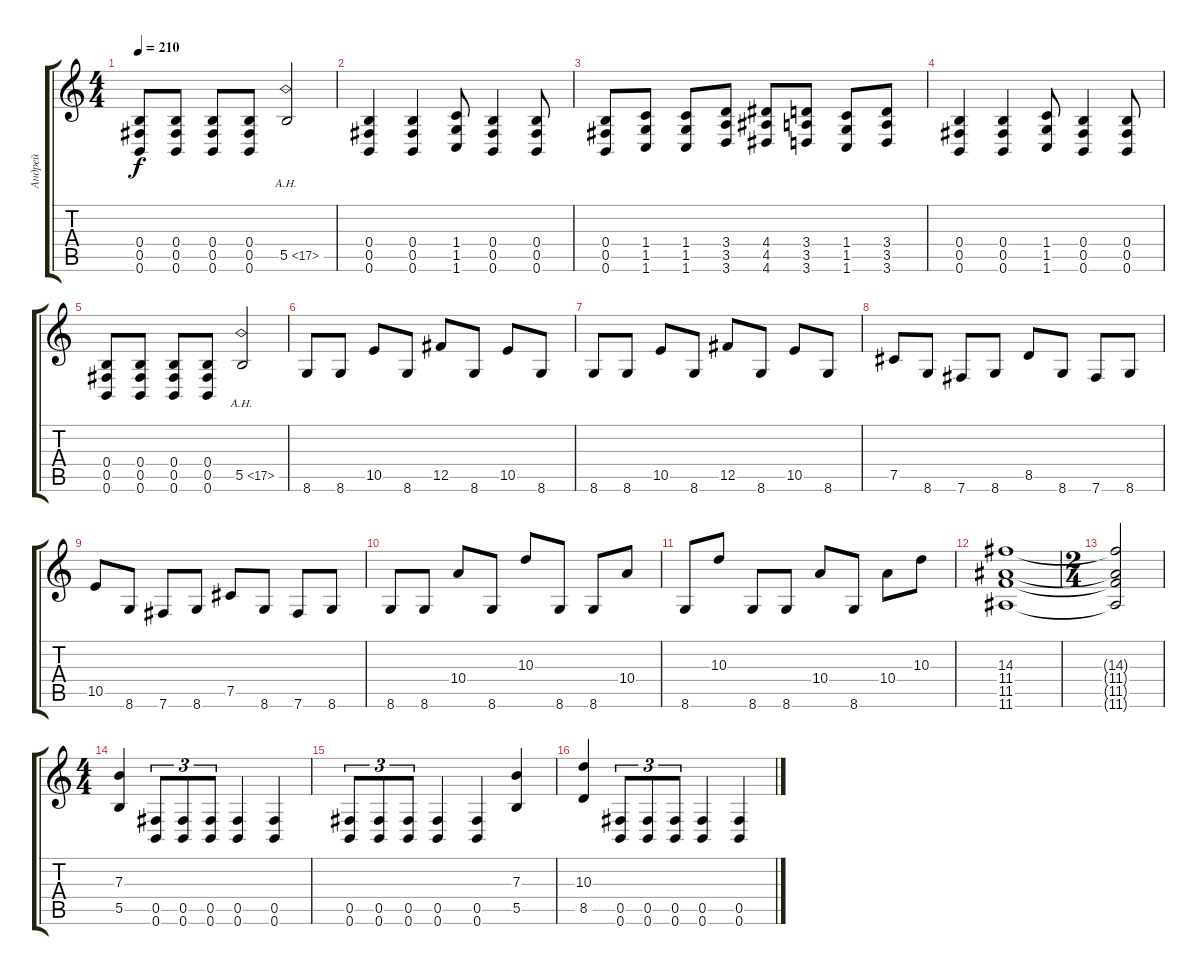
\track ("Андрей" "Андрей") {instrument overdrivenguitar}
\staff {score tabs}
\tuning (Db4 Ab3 E3 B2 Gb2 B1) {hide}
\ts (4 4)
\tempo 210
\clef g2
\ks c
(0.4 0.5 0.6).8{dy f} (0.4 0.5 0.6).8 (0.4 0.5 0.6).8 (0.4 0.5 0.6).8 5.5{ah 12}.2 |
(0.4 0.5 0.6).4 (0.4 0.5 0.6).4 (1.4 1.5 1.6).8 (0.4 0.5 0.6).4 (0.4 0.5 0.6).8 |
(0.4 0.5 0.6).8 (1.4 1.5 1.6).8 (1.4 1.5 1.6).8 (3.4 3.5 3.6).8 (4.4 4.5 4.6).8 (3.4 3.5 3.6).8 (1.4 1.5 1.6).8 (3.4 3.5 3.6).8 |
(0.4 0.5 0.6).4 (0.4 0.5 0.6).4 (1.4 1.5 1.6).8 (0.4 0.5 0.6).4 (0.4 0.5 0.6).8 |
(0.4 0.5 0.6).8 (0.4 0.5 0.6).8 (0.4 0.5 0.6).8 (0.4 0.5 0.6).8 5.5{ah 12}.2 |
8.6.8 8.6.8 10.5.8 8.6.8 12.5.8 8.6.8 10.5.8 8.6.8 |
8.6.8 8.6.8 10.5.8 8.6.8 12.5.8 8.6.8 10.5.8 8.6.8 |
7.5.8 8.6.8 7.6.8 8.6.8 8.5.8 8.6.8 7.6.8 8.6.8 |
10.5.8 8.6.8 7.6.8 8.6.8 7.5.8 8.6.8 7.6.8 8.6.8 |
8.6.8 8.6.8 10.4.8 8.6.8 10.3.8 8.6.8 8.6.8 10.4.8 |
8.6.8 10.3.8 8.6.8 8.6.8 10.4.8 8.6.8 10.4.8 10.3.8 |
(14.3 11.4 11.5 11.6).1 |
\ts (2 4)
(14.3{t} 11.4{t} 11.5{t} 11.6{t}).2 |
\ts (4 4)
(7.3 5.5).4 (0.5 0.6).8{tu (3 2)} (0.5 0.6).8{tu (3 2)} (0.5 0.6).8{tu (3 2)} (0.5 0.6).4 (0.5 0.6).4 |
(0.5 0.6).8{tu (3 2)} (0.5 0.6).8{tu (3 2)} (0.5 0.6).8{tu (3 2)} (0.5 0.6).4 (0.5 0.6).4 (7.3 5.5).4 |
(10.3 8.5).4 (0.5 0.6).8{tu (3 2)} (0.5 0.6).8{tu (3 2)} (0.5 0.6).8{tu (3 2)} (0.5 0.6).4 (0.5 0.6).4
